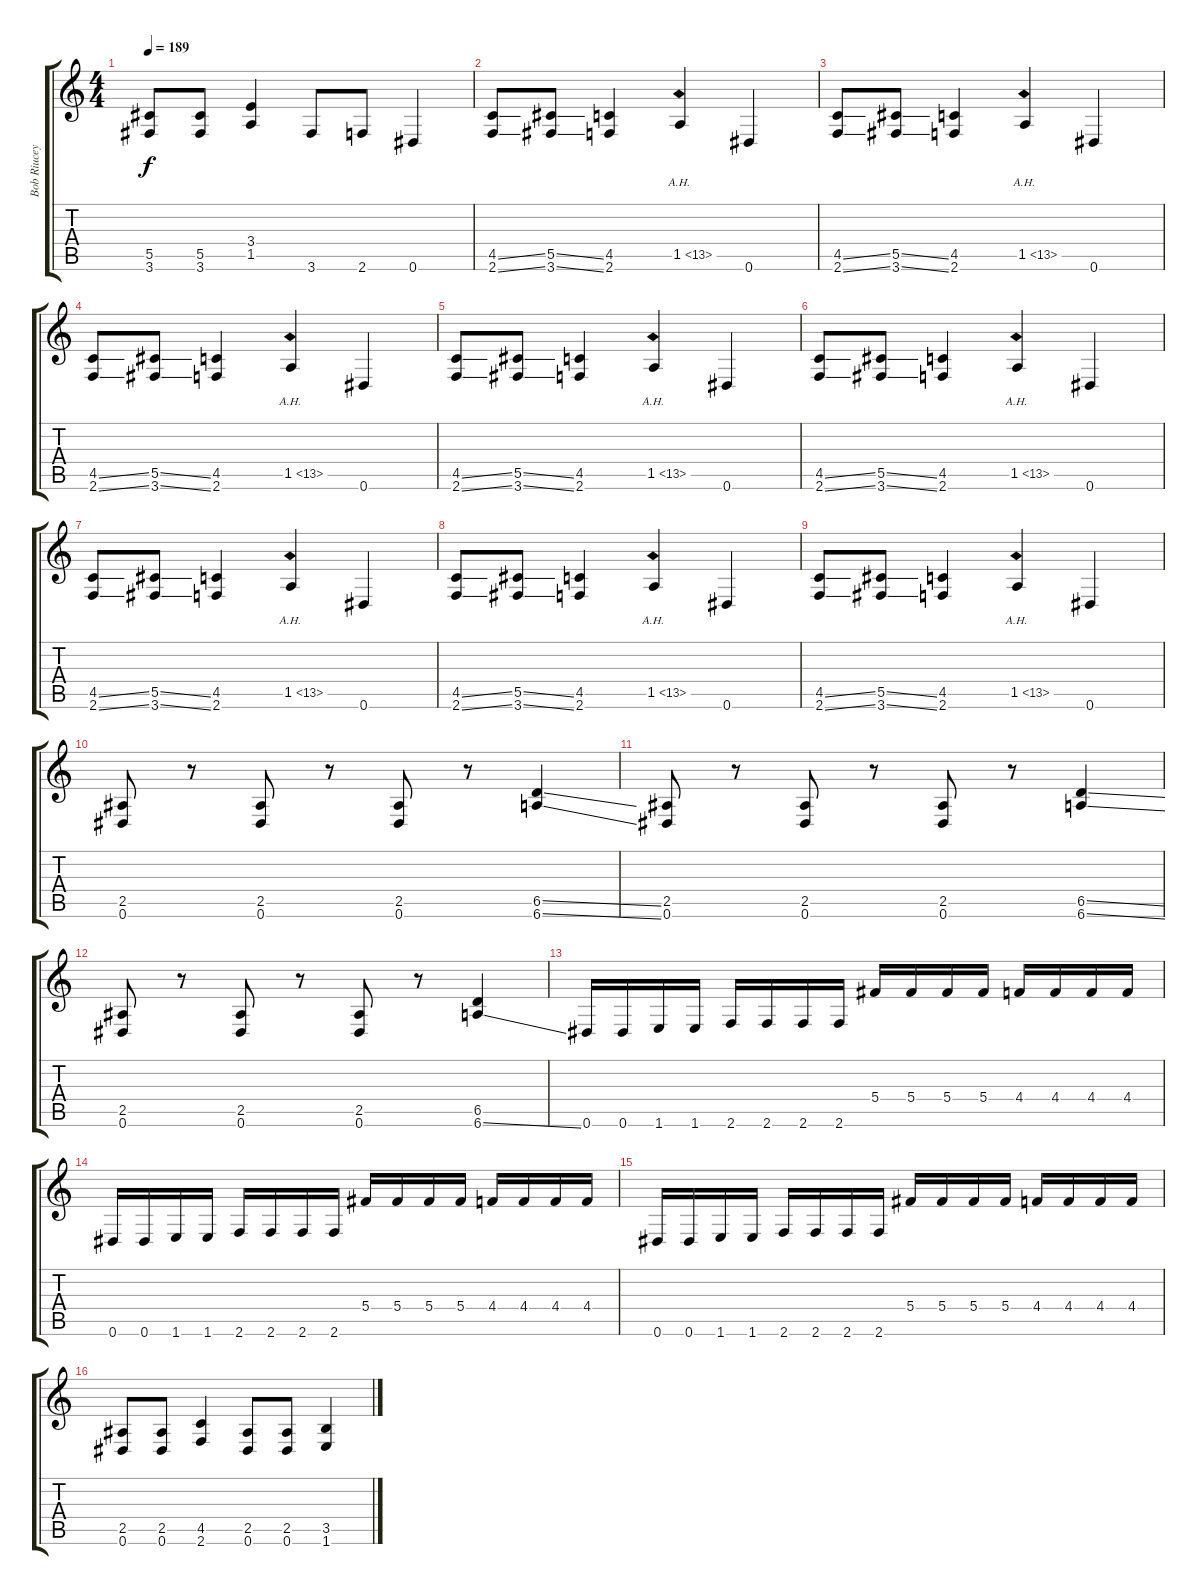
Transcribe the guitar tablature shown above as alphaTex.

\track ("Bob Riucey" "Bob Riucey") {instrument distortionguitar}
\staff {score tabs}
\tuning (Eb4 Bb3 Gb3 Db3 Ab2 Eb2) {hide}
\ts (4 4)
\tempo 189
\clef g2
\ks c
(5.5 3.6).8{dy f} (5.5 3.6).8 (3.4 1.5).4 3.6.8 2.6.8 0.6.4 |
(4.5{ss} 2.6{ss}).8 (5.5{ss} 3.6{ss}).8 (4.5 2.6).4 1.5{ah 12}.4 0.6.4 |
(4.5{ss} 2.6{ss}).8 (5.5{ss} 3.6{ss}).8 (4.5 2.6).4 1.5{ah 12}.4 0.6.4 |
(4.5{ss} 2.6{ss}).8 (5.5{ss} 3.6{ss}).8 (4.5 2.6).4 1.5{ah 12}.4 0.6.4 |
(4.5{ss} 2.6{ss}).8 (5.5{ss} 3.6{ss}).8 (4.5 2.6).4 1.5{ah 12}.4 0.6.4 |
(4.5{ss} 2.6{ss}).8 (5.5{ss} 3.6{ss}).8 (4.5 2.6).4 1.5{ah 12}.4 0.6.4 |
(4.5{ss} 2.6{ss}).8 (5.5{ss} 3.6{ss}).8 (4.5 2.6).4 1.5{ah 12}.4 0.6.4 |
(4.5{ss} 2.6{ss}).8 (5.5{ss} 3.6{ss}).8 (4.5 2.6).4 1.5{ah 12}.4 0.6.4 |
(4.5{ss} 2.6{ss}).8 (5.5{ss} 3.6{ss}).8 (4.5 2.6).4 1.5{ah 12}.4 0.6.4 |
(2.5 0.6).8 r.8 (2.5 0.6).8 r.8 (2.5 0.6).8 r.8 (6.5{ss} 6.6{ss}).4 |
(2.5 0.6).8 r.8 (2.5 0.6).8 r.8 (2.5 0.6).8 r.8 (6.5{ss} 6.6{ss}).4 |
(2.5 0.6).8 r.8 (2.5 0.6).8 r.8 (2.5 0.6).8 r.8 (6.5 6.6{ss}).4 |
0.6.16 0.6.16 1.6.16 1.6.16 2.6.16 2.6.16 2.6.16 2.6.16 5.4.16 5.4.16 5.4.16 5.4.16 4.4.16 4.4.16 4.4.16 4.4.16 |
0.6.16 0.6.16 1.6.16 1.6.16 2.6.16 2.6.16 2.6.16 2.6.16 5.4.16 5.4.16 5.4.16 5.4.16 4.4.16 4.4.16 4.4.16 4.4.16 |
0.6.16 0.6.16 1.6.16 1.6.16 2.6.16 2.6.16 2.6.16 2.6.16 5.4.16 5.4.16 5.4.16 5.4.16 4.4.16 4.4.16 4.4.16 4.4.16 |
(2.5 0.6).8 (2.5 0.6).8 (4.5 2.6).4 (2.5 0.6).8 (2.5 0.6).8 (3.5 1.6).4
